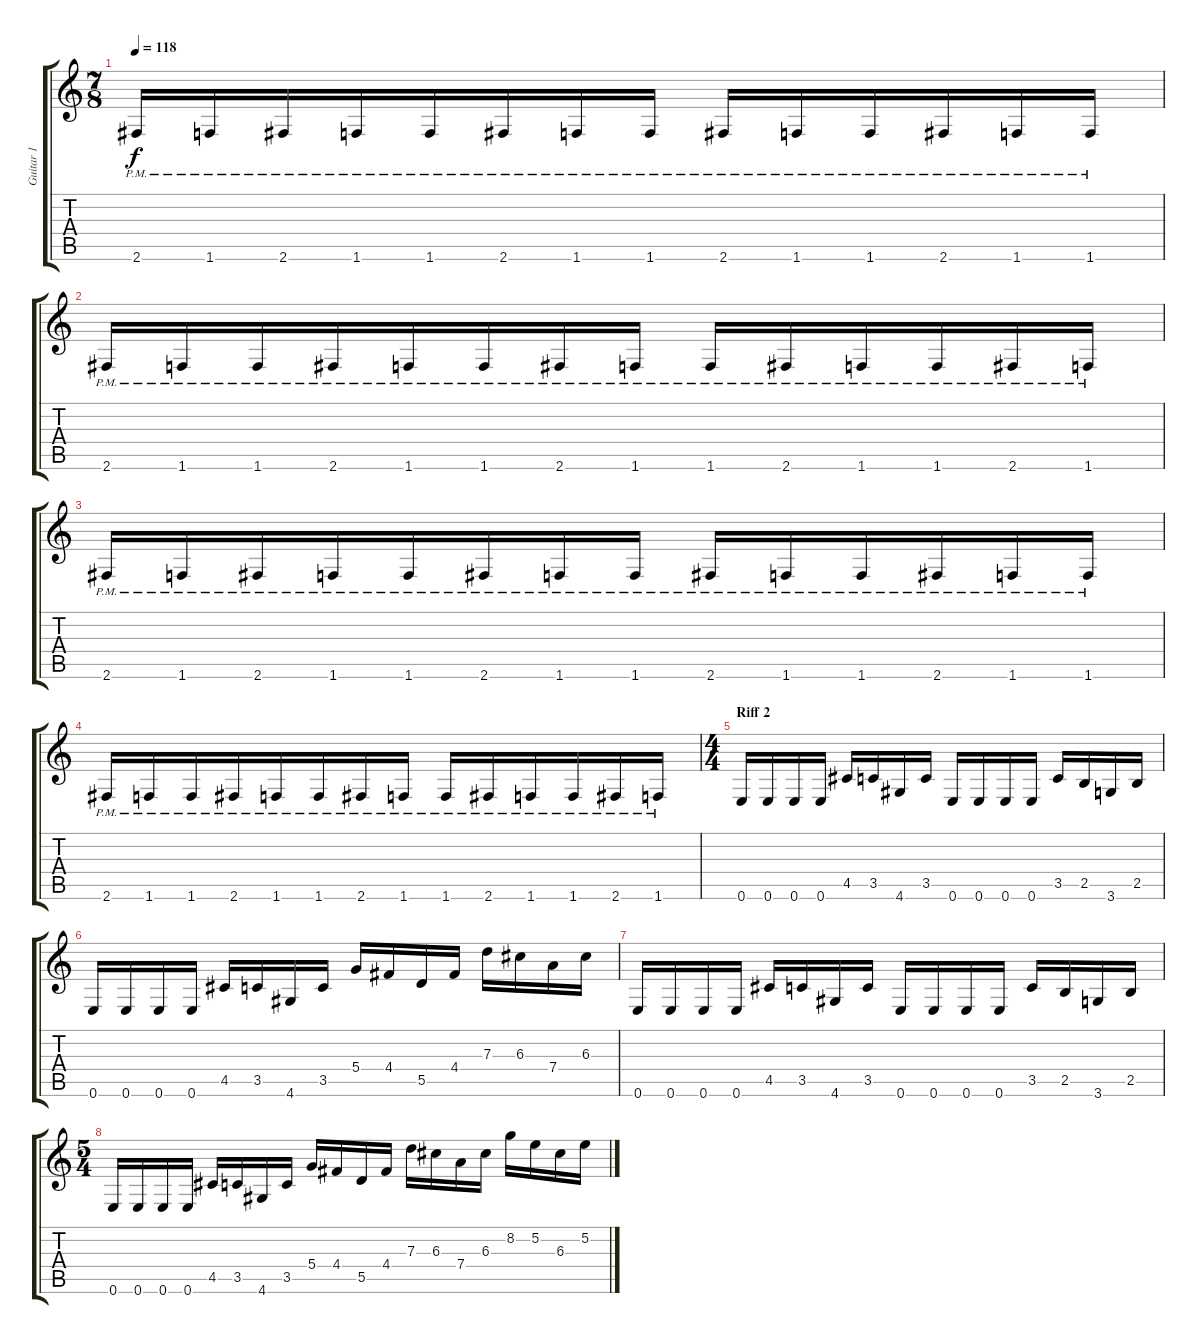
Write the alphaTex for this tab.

\track ("Guitar 1" "Guitar 1") {instrument distortionguitar}
\staff {score tabs}
\tuning (E4 B3 G3 D3 A2 E2) {hide}
\ts (7 8)
\tempo 118
\clef g2
\ks c
2.6{pm}.16{dy f} 1.6{pm}.16 2.6{pm}.16 1.6{pm}.16 1.6{pm}.16 2.6{pm}.16 1.6{pm}.16 1.6{pm}.16 2.6{pm}.16 1.6{pm}.16 1.6{pm}.16 2.6{pm}.16 1.6{pm}.16 1.6{pm}.16 |
2.6{pm}.16 1.6{pm}.16 1.6{pm}.16 2.6{pm}.16 1.6{pm}.16 1.6{pm}.16 2.6{pm}.16 1.6{pm}.16 1.6{pm}.16 2.6{pm}.16 1.6{pm}.16 1.6{pm}.16 2.6{pm}.16 1.6{pm}.16 |
2.6{pm}.16 1.6{pm}.16 2.6{pm}.16 1.6{pm}.16 1.6{pm}.16 2.6{pm}.16 1.6{pm}.16 1.6{pm}.16 2.6{pm}.16 1.6{pm}.16 1.6{pm}.16 2.6{pm}.16 1.6{pm}.16 1.6{pm}.16 |
2.6{pm}.16 1.6{pm}.16 1.6{pm}.16 2.6{pm}.16 1.6{pm}.16 1.6{pm}.16 2.6{pm}.16 1.6{pm}.16 1.6{pm}.16 2.6{pm}.16 1.6{pm}.16 1.6{pm}.16 2.6{pm}.16 1.6{pm}.16 |
\ts (4 4)
\section ("" "Riff 2")
0.6.16 0.6.16 0.6.16 0.6.16 4.5.16 3.5.16 4.6.16 3.5.16 0.6.16 0.6.16 0.6.16 0.6.16 3.5.16 2.5.16 3.6.16 2.5.16 |
0.6.16 0.6.16 0.6.16 0.6.16 4.5.16 3.5.16 4.6.16 3.5.16 5.4.16 4.4.16 5.5.16 4.4.16 7.3.16 6.3.16 7.4.16 6.3.16 |
0.6.16 0.6.16 0.6.16 0.6.16 4.5.16 3.5.16 4.6.16 3.5.16 0.6.16 0.6.16 0.6.16 0.6.16 3.5.16 2.5.16 3.6.16 2.5.16 |
\ts (5 4)
0.6.16 0.6.16 0.6.16 0.6.16 4.5.16 3.5.16 4.6.16 3.5.16 5.4.16 4.4.16 5.5.16 4.4.16 7.3.16 6.3.16 7.4.16 6.3.16 8.2.16 5.2.16 6.3.16 5.2.16
